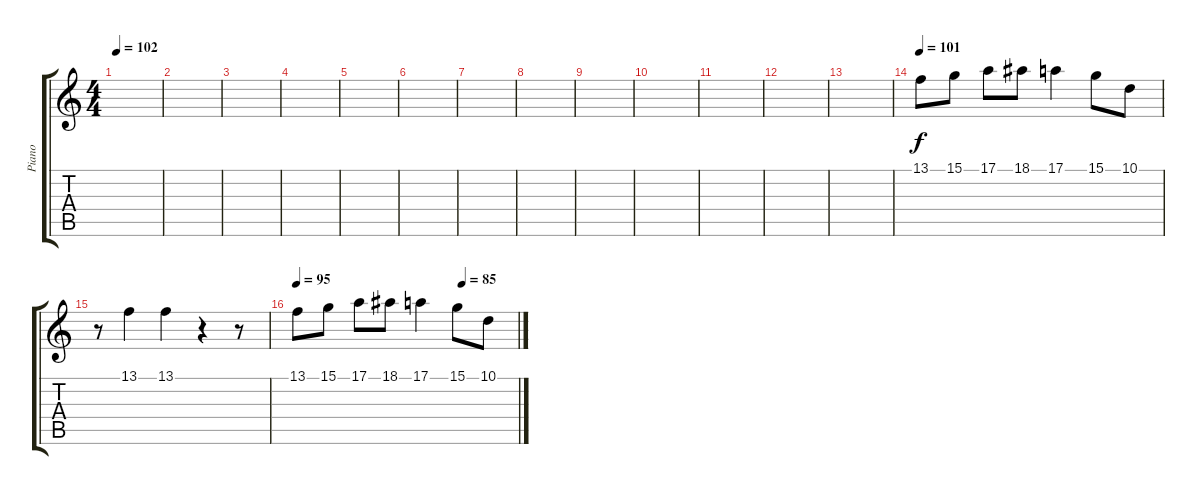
\track ("Piano" "Piano") {instrument brightacousticpiano}
\staff {score tabs}
\tuning (E4 B3 G3 D3 A2 E2) {hide}
\ts (4 4)
\tempo 102
\clef g2
\ks c
|
|
|
|
|
|
|
|
|
|
|
|
|
\tempo 101
13.1.8 15.1.8 17.1.8 18.1.8 17.1.4 15.1.8 10.1.8 |
r.8 13.1.4 13.1.4 r.4 r.8 |
\tempo 95
\tempo (85 0.75)
13.1.8 15.1.8 17.1.8 18.1.8 17.1.4 15.1.8 10.1.8
